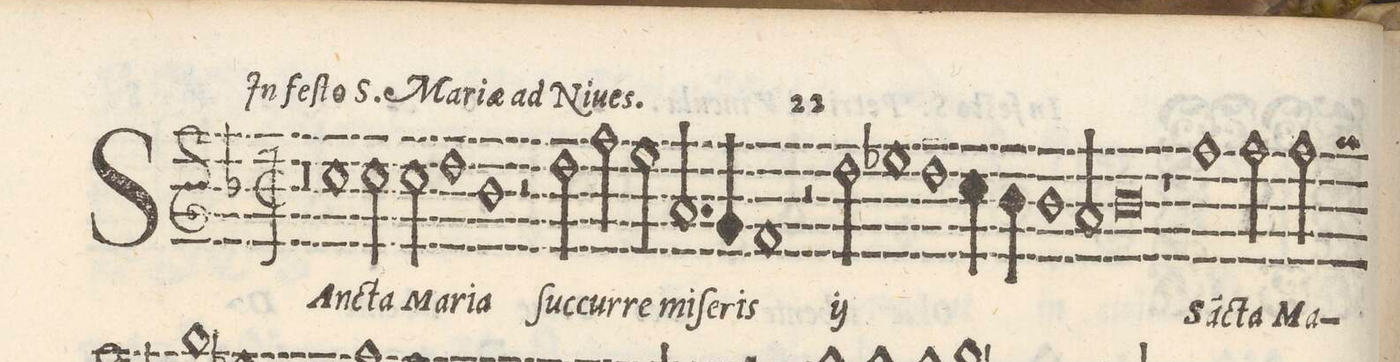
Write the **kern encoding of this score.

**kern	**text
*I"CANTVS	*
*clefG2	*
*k[b-]	*
*met(C|)	*
*M2/1	*
0r	.
=2-	=2-
1cc	SAn-
2cc\	-cta
2cc\	Ma-
=3-	=3-
1dd	-ri-
1b-	-a
=4-	=4-
2r	.
2dd\	ſuc-
2ff\	-cur-
2ee\	-re
=5-	=5-
2.a/	mi-
4g/	-ſe-
1f	-ris
=6-	=6-
2r	.
*	*ij
2dd\	ſuc-
1ee-X	-cur-
=7-	=7-
1dd	-re
4cc\	mi-
4b-\	.
1b-\	.
=8-	=8-
2a/	-ſe-
0b-	-ris
*	*Xij
=9-	=9-
1r	.
=10-	=10-
1ff	Sa(n)-
2ff\	-cta
2ff\	Ma-
*custos:gg	*
=11-	=11-
*-	*-
